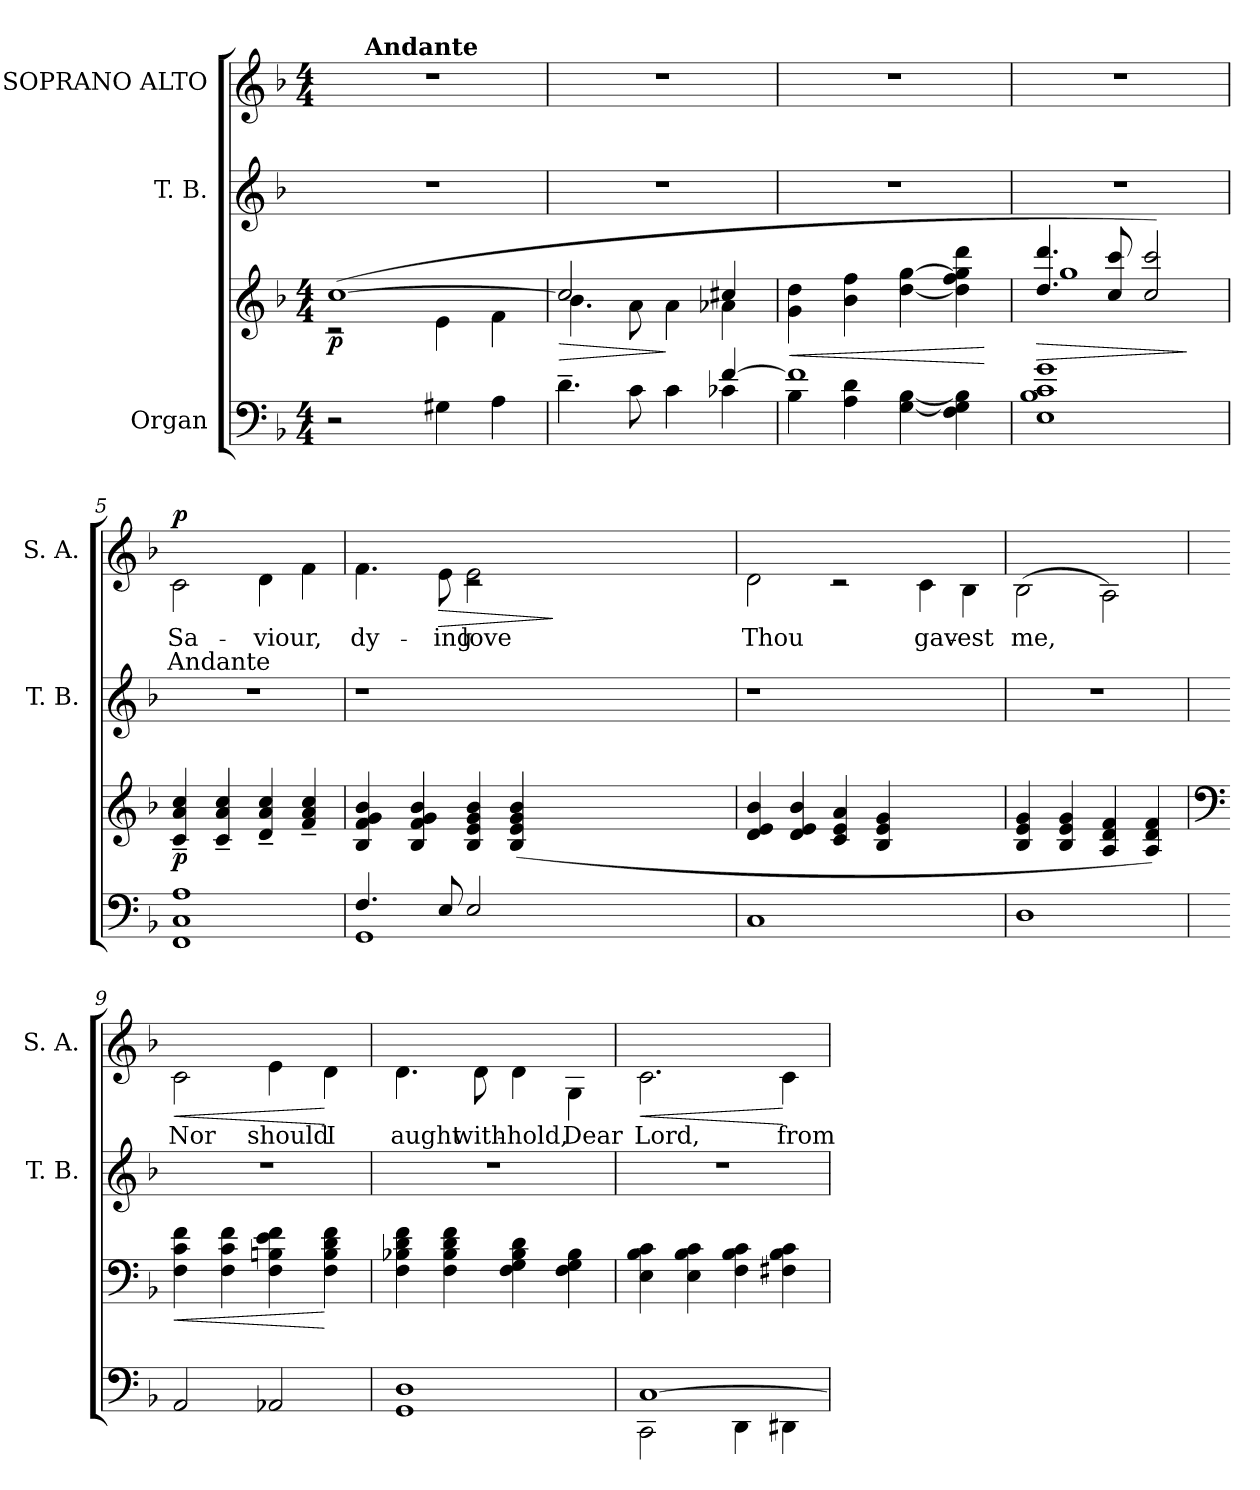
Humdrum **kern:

**kern	**kern	**dynam	**kern	**kern	**text	**text	**dynam
*part3	*part3	*part3	*part2	*part1	*part1	*part1	*part1
*staff4	*staff3	*staff3/4	*staff2	*staff1	*staff1	*staff1	*staff1
*I"Organ	*	*	*I"T. B.	*I"SOPRANO ALTO	*	*	*
*	*	*	*I'T. B.	*I'S. A.	*	*	*
*clefF4	*clefG2	*	*clefG2	*clefG2	*	*	*
*k[b-]	*k[b-]	*	*k[b-]	*k[b-]	*	*	*
*F:	*F:	*	*F:	*F:	*	*	*
*M4/4	*M4/4	*	*	*M4/4	*	*	*
=1	=1	=1	=1	=1	=1	=1	=1
*	*^	*	*	*	*	*	*
!	!	!	!LO:DY:b	!	!	!	!	!
*	*	*	*	*	*^	*	*	*
2r	(>[>1cc	2rc	p	1r	1r	8ryy	.	.	.
!	!	!	!	!	!	!LO:TX:a:B:t=Andante	!	!	!
.	.	.	.	.	.	2..ryy	.	.	.
4G#X\	.	4e\	.	.	.	.	.	.	.
4A\	.	4f\	.	.	.	.	.	.	.
=2	=2	=2	=2	=2	=2	=2	=2	=2	=2
*^	*	*	*	*	*	*	*	*	*
!	!	!	!	!LO:HP:b	!	!	!	!	!	!
*	*	*	*	*	*	*v	*v	*	*	*
2.ryy	4.d~<\	2cc/]	4.b-\	>	1r	1r	.	.	.
.	8c\	.	8a\	.	.	.	.	.	.
.	4c\	4ryy	4a\	]	.	.	.	.	.
[>4f/	4c-X\	4cc#X/	4a-X\	.	.	.	.	.	.
=3	=3	=3	=3	=3	=3	=3	=3	=3	=3
!	!	!	!	!LO:HP:b	!	!	!	!	!
*	*	*v	*v	*	*	*	*	*	*
1f]	4B-\	4g\ 4dd\	<	1r	1r	.	.	.
.	4A\ 4d\	4b-\ 4ff\	.	.	.	.	.	.
.	[<4G\ [<4B-\	[<4dd\ [>4gg\	.	.	.	.	.	.
.	4F\ 4G\] 4B-\]	4dd\] 4ff\ 4gg\] 4ddd\	.	.	.	.	.	.
*v	*v	*	*	*	*	*	*	*
.	.	[	.	.	.	.	.
=4	=4	=4	=4	=4	=4	=4	=4
!	!	!LO:HP:b	!	!	!	!	!
*	*^	*	*	*	*	*	*
1E 1B- 1c 1g	4.dd/ 4.ddd/	1gg	>	1r	1r	.	.	.
.	8cc/ 8ccc/	.	.	.	.	.	.	.
.	2cc/ 2ccc/)	.	.	.	.	.	.	.
*	*v	*v	*	*	*	*	*	*
.	.	]	.	.	.	.	.
=5	=5	=5	=5	=5	=5	=5	=5
!	!	!LO:DY:b	!	!	!LO:LY:b	!LO:LY:b	!LO:DY:a
1FF 1C 1A	4c/~< 4a/~< 4cc/~<	p	1r	2c\	Sa-	Andante	p
.	4c/~< 4a/~< 4cc/~<	.	.	.	.	.	.
!	!	!	!	!	!LO:LY:b	!	!
.	4d/~< 4a/~< 4cc/~<	.	.	4d\	-viour,	.	.
.	4f/~< 4a/~< 4cc/~<	.	.	4f\	.	.	.
!!LO:LB:g=z
=6	=6	=6	=6	=6	=6	=6	=6
*^	*	*	*	*^	*	*	*
!	!	!	!	!	!	!	!LO:LY:b	!	!
*	*	*	*	*	*	*^	*	*	*
4.F/	1GG	4B-/ 4f/ 4g/ 4b-/	.	1r	16ryy	4.f\	2ryy	dy-	.	.
.	.	.	.	.	1ryy	.	.	.	.	.
.	.	4B-/ 4f/ 4g/ 4b-/	.	.	.	.	.	.	.	.
!	!	!	!	!	!	!	!	!LO:LY:b	!	!LO:HP:b
8E/	.	.	.	.	.	8e\	.	-ing	.	>
!	!	!	!	!	!	!	!	!LO:LY:b	!	!
2E/	.	4B-/ 4e/ 4g/ 4b-/	.	.	.	2rc	2e\	love	.	.
.	.	(<4B-/ 4e/ 4g/ 4b-/	.	.	.	.	.	.	.	.
2ryy	2ryy	2ryy	.	2ryy	.	2ryy	2ryy	.	.	]
.	.	.	.	.	2ryy	.	.	.	.	.
4ryy	4ryy	4ryy	.	4ryy	.	4ryy	4ryy	.	.	.
.	.	.	.	.	4ryy	.	.	.	.	.
8ryy	8ryy	8ryy	.	8ryy	.	8ryy	8ryy	.	.	.
.	.	.	.	.	16.ryy	.	.	.	.	.
32ryy	32ryy	32ryy	.	32ryy	.	32ryy	32ryy	.	.	.
=7	=7	=7	=7	=7	=7	=7	=7	=7	=7	=7
!	!	!	!	!	!	!	!	!LO:LY:b	!	!
*v	*v	*	*	*	*v	*v	*v	*	*	*
1C	4d/ 4e/ 4b-/	.	1r	2d\	Thou	.	.
.	4d/ 4e/ 4b-/	.	.	.	.	.	.
.	4c/ 4e/ 4a/	.	.	2rc	.	.	.
.	4B-/ 4e/ 4g/	.	.	.	.	.	.
!	!	!	!	!	!LO:LY:b	!	!
2ryy	2ryy	.	2ryy	4c\	gav-	.	.
!	!	!	!	!	!LO:LY:b	!	!
.	.	.	.	4B-\	-est	.	.
=8	=8	=8	=8	=8	=8	=8	=8
!	!	!	!	!	!LO:LY:b	!	!
1D	4B-/ 4e/ 4g/	.	1r	(<2B-\	me,	.	.
.	4B-/ 4e/ 4g/	.	.	.	.	.	.
.	4A/ 4d/ 4f/	.	.	2A\)	.	.	.
.	4A/ 4d/ 4f/)	.	.	.	.	.	.
=9	=9	=9	=9	=9	=9	=9	=9
*	*clefF4	*	*	*	*	*	*
!	!	!LO:HP:b	!	!	!LO:LY:b	!	!LO:HP:b
2AA/	4F\ 4c\ 4f\	<	1r	2c\	Nor	.	<
.	4F\ 4c\ 4f\	.	.	.	.	.	.
!	!	!	!	!	!LO:LY:b	!	!
2AA-X/	4F\ 4Bn\ 4e\ 4f\	.	.	4e\	should	.	.
!	!	!	!	!	!LO:LY:b	!	!
.	4F\ 4B\ 4d\ 4f\	[	.	4d\	I	.	[
=10	=10	=10	=10	=10	=10	=10	=10
!	!	!	!	!	!LO:LY:b	!	!
1GG 1D	4F\ 4B-X\ 4d\ 4f\	.	1r	4.d\	aught	.	.
.	4F\ 4B-\ 4d\ 4f\	.	.	.	.	.	.
!	!	!	!	!	!LO:LY:b	!	!
.	.	.	.	8d\	with-	.	.
!	!	!	!	!	!LO:LY:b	!	!
.	4F\ 4G\ 4B-\ 4d\	.	.	4d\	-hold,	.	.
!	!	!	!	!	!LO:LY:b	!	!
.	4F\ 4G\ 4B-\	.	.	4G\	Dear	.	.
!!LO:LB:g=z
=11	=11	=11	=11	=11	=11	=11	=11
*^	*	*	*	*	*	*	*
!	!	!	!	!	!	!LO:LY:b	!	!LO:HP:b
[>1C	2CC\	4E\ 4B-\ 4c\	.	1r	2.c\	Lord,	.	<
.	.	4E\ 4B-\ 4c\	.	.	.	.	.	.
.	4DD\	4F\ 4B-\ 4c\	.	.	.	.	.	.
!	!	!	!	!	!	!LO:LY:b	!	!
.	4DD#X\	4F#X\ 4B-\ 4c\	.	.	4c\	from	.	[
*v	*v	*	*	*	*	*	*	*
=	=	=	=	=	=	=	=
*-	*-	*-	*-	*-	*-	*-	*-
